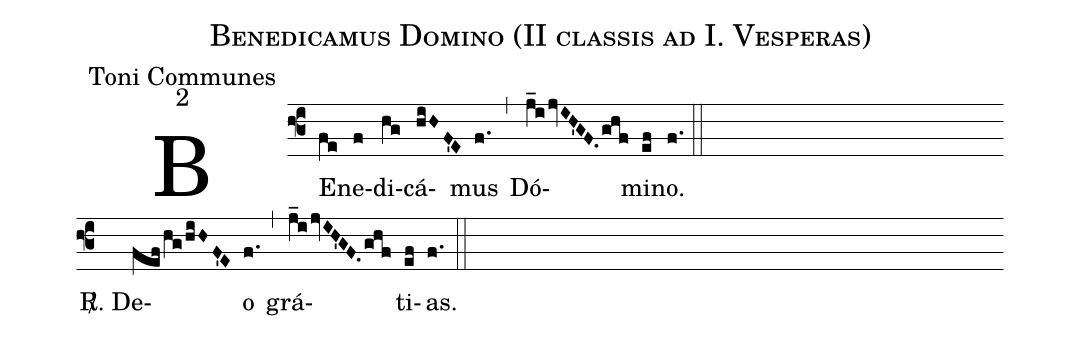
name:Benedicamus Domino (II classis ad I. Vesperas);
office-part:Toni Communes;
mode:2;
%%
(f3) BE(fe)ne(f)di(hg)cá(hiHF'E)mus(f.) (,) Dó(j_ijvIH'GF.ghf)mi(ef)no.(f.) (::) (Z-)
<sp>R/</sp>. De(fefhg/hiHF'E)o(f.) (,) grá(j_ijvIH'GF.ghf)ti(ef)as.(f.) (::)
